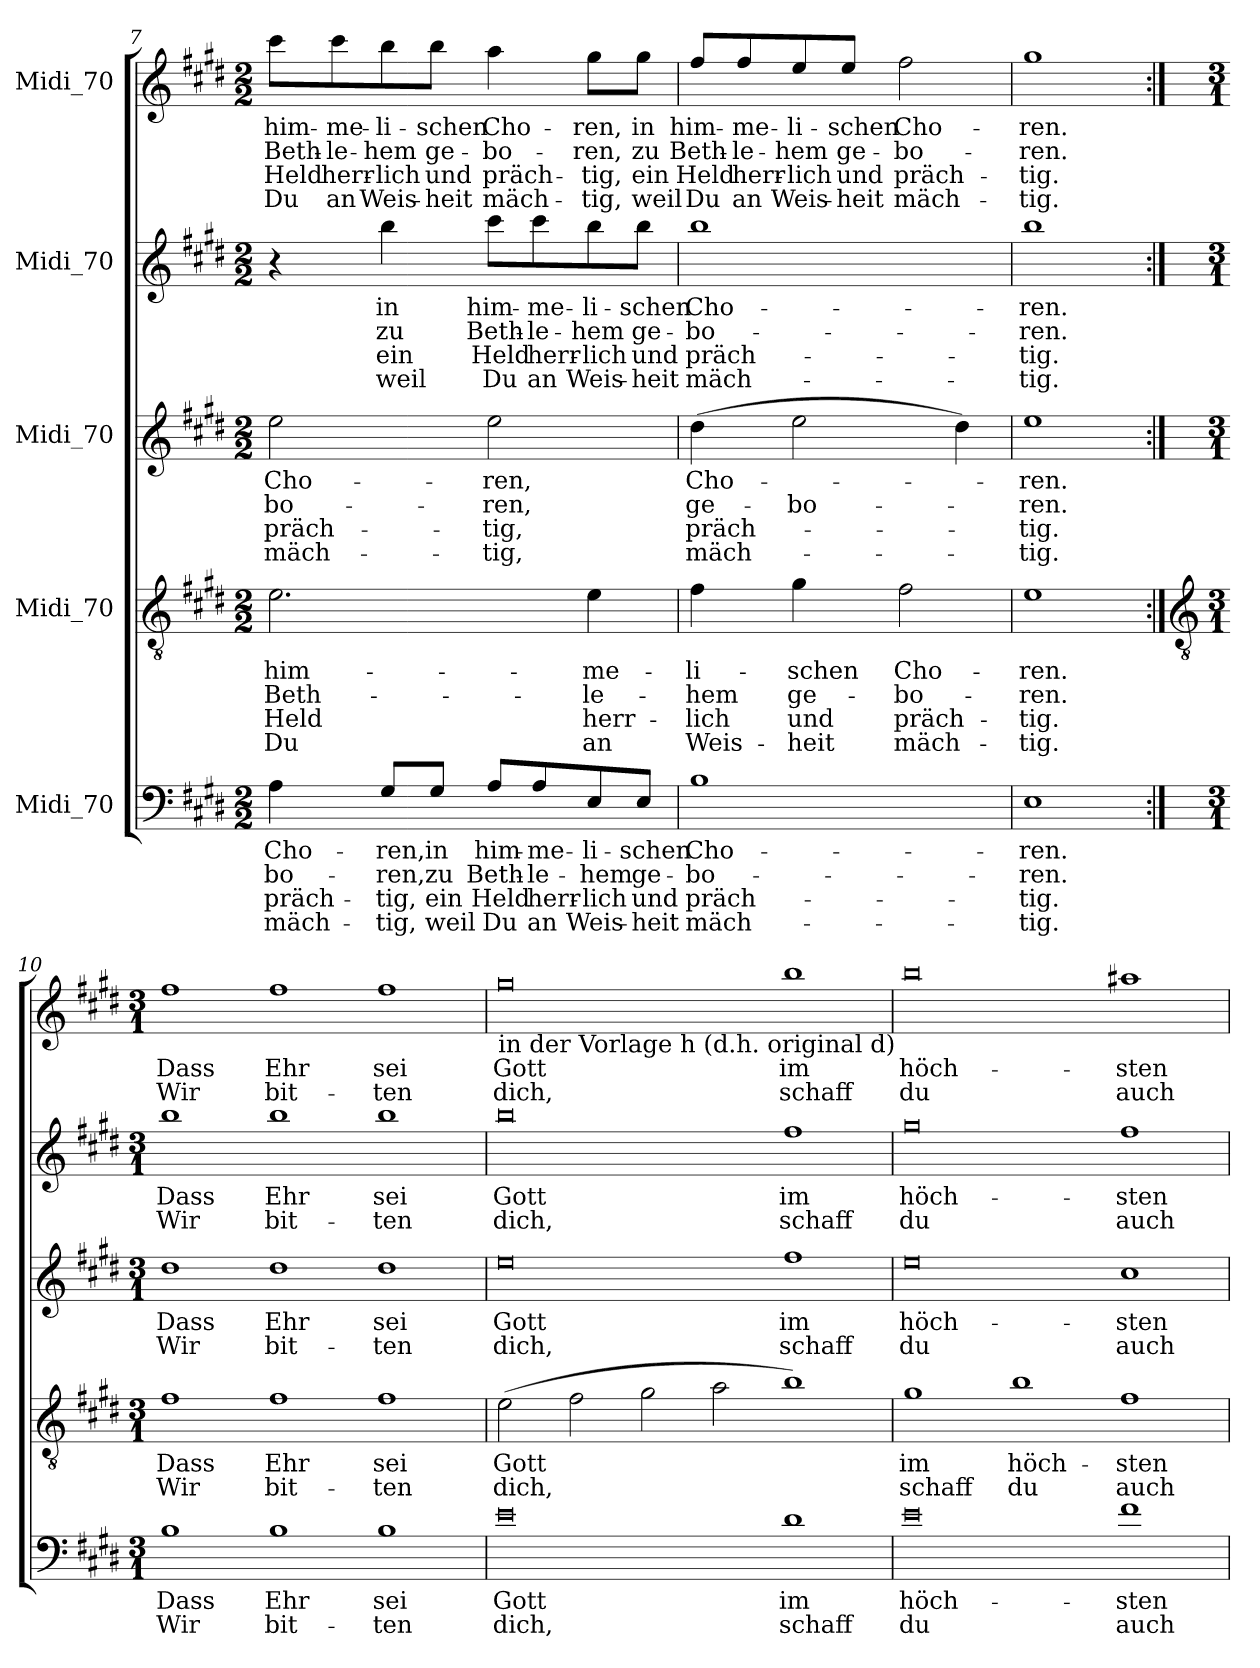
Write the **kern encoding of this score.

**kern	**text	**text	**text	**text	**kern	**text	**text	**text	**text	**kern	**text	**text	**text	**text	**kern	**text	**text	**text	**text	**kern	**text	**text	**text	**text
*part5	*part5	*part5	*part5	*part5	*part4	*part4	*part4	*part4	*part4	*part3	*part3	*part3	*part3	*part3	*part2	*part2	*part2	*part2	*part2	*part1	*part1	*part1	*part1	*part1
*staff5	*staff5	*staff5	*staff5	*staff5	*staff4	*staff4	*staff4	*staff4	*staff4	*staff3	*staff3	*staff3	*staff3	*staff3	*staff2	*staff2	*staff2	*staff2	*staff2	*staff1	*staff1	*staff1	*staff1	*staff1
*I"Midi_70	*	*	*	*	*I"Midi_70	*	*	*	*	*I"Midi_70	*	*	*	*	*I"Midi_70	*	*	*	*	*I"Midi_70	*	*	*	*
*clefF4	*	*	*	*	*clefGv2	*	*	*	*	*clefG2	*	*	*	*	*clefG2	*	*	*	*	*clefG2	*	*	*	*
*ITrd4c7	*	*	*	*	*ITrd4c7	*	*	*	*	*ITrd4c7	*	*	*	*	*ITrd4c7	*	*	*	*	*ITrd4c7	*	*	*	*
*k[f#c#g#]	*	*	*	*	*k[f#c#g#]	*	*	*	*	*k[f#c#g#]	*	*	*	*	*k[f#c#g#]	*	*	*	*	*k[f#c#g#]	*	*	*	*
*A:	*	*	*	*	*A:	*	*	*	*	*A:	*	*	*	*	*A:	*	*	*	*	*A:	*	*	*	*
*M2/2	*	*	*	*	*M2/2	*	*	*	*	*M2/2	*	*	*	*	*M2/2	*	*	*	*	*M2/2	*	*	*	*
=7	=7	=7	=7	=7	=7	=7	=7	=7	=7	=7	=7	=7	=7	=7	=7	=7	=7	=7	=7	=7	=7	=7	=7	=7
!	!LO:LY:b	!LO:LY:b	!LO:LY:b	!LO:LY:b	!	!LO:LY:b	!LO:LY:b	!LO:LY:b	!LO:LY:b	!	!LO:LY:b	!LO:LY:b	!LO:LY:b	!LO:LY:b	!	!	!	!	!	!	!LO:LY:b	!LO:LY:b	!LO:LY:b	!LO:LY:b
4D	Cho-	-bo-	-präch-	-mäch-	2.A	him-	-Beth-	-Held	Du	2a	Cho-	-bo-	-präch-	-mäch-	4r	.	.	.	.	8ff#\L	him-	-Beth-	-Held	Du
!	!	!	!	!	!	!	!	!	!	!	!	!	!	!	!	!	!	!	!	!	!LO:LY:b	!LO:LY:b	!LO:LY:b	!LO:LY:b
.	.	.	.	.	.	.	.	.	.	.	.	.	.	.	.	.	.	.	.	8ff#\	me-	-le-	-herr-	-an
!	!LO:LY:b	!LO:LY:b	!LO:LY:b	!LO:LY:b	!	!	!	!	!	!	!	!	!	!	!	!LO:LY:b	!LO:LY:b	!LO:LY:b	!LO:LY:b	!	!LO:LY:b	!LO:LY:b	!LO:LY:b	!LO:LY:b
8C#/L	-ren,	ren,	tig,	tig,	.	.	.	.	.	.	.	.	.	.	4ee	in	zu	ein	weil	8ee\	li-	-hem	lich	Weis-
!	!LO:LY:b	!LO:LY:b	!LO:LY:b	!LO:LY:b	!	!	!	!	!	!	!	!	!	!	!	!	!	!	!	!	!LO:LY:b	!LO:LY:b	!LO:LY:b	!LO:LY:b
8C#/J	in	zu	ein	weil	.	.	.	.	.	.	.	.	.	.	.	.	.	.	.	8ee\J	-schen	ge-	-und	heit
!	!LO:LY:b	!LO:LY:b	!LO:LY:b	!LO:LY:b	!	!	!	!	!	!	!LO:LY:b	!LO:LY:b	!LO:LY:b	!LO:LY:b	!	!LO:LY:b	!LO:LY:b	!LO:LY:b	!LO:LY:b	!	!LO:LY:b	!LO:LY:b	!LO:LY:b	!LO:LY:b
8D/L	him-	-Beth-	-Held	Du	.	.	.	.	.	2a	-ren,	ren,	tig,	tig,	8ff#\L	him-	-Beth-	-Held	Du	4dd	Cho-	-bo-	-präch-	-mäch-
!	!LO:LY:b	!LO:LY:b	!LO:LY:b	!LO:LY:b	!	!	!	!	!	!	!	!	!	!	!	!LO:LY:b	!LO:LY:b	!LO:LY:b	!LO:LY:b	!	!	!	!	!
8D/	me-	-le-	-herr-	-an	.	.	.	.	.	.	.	.	.	.	8ff#\	me-	-le-	-herr-	-an	.	.	.	.	.
!	!LO:LY:b	!LO:LY:b	!LO:LY:b	!LO:LY:b	!	!LO:LY:b	!LO:LY:b	!LO:LY:b	!LO:LY:b	!	!	!	!	!	!	!LO:LY:b	!LO:LY:b	!LO:LY:b	!LO:LY:b	!	!LO:LY:b	!LO:LY:b	!LO:LY:b	!LO:LY:b
8AA/	li-	-hem	lich	Weis-	4A	me-	-le-	-herr-	-an	.	.	.	.	.	8ee\	li-	-hem	lich	Weis-	8cc#\L	-ren,	ren,	tig,	tig,
!	!LO:LY:b	!LO:LY:b	!LO:LY:b	!LO:LY:b	!	!	!	!	!	!	!	!	!	!	!	!LO:LY:b	!LO:LY:b	!LO:LY:b	!LO:LY:b	!	!LO:LY:b	!LO:LY:b	!LO:LY:b	!LO:LY:b
8AA/J	-schen	ge-	-und	heit	.	.	.	.	.	.	.	.	.	.	8ee\J	-schen	ge-	-und	heit	8cc#\J	in	zu	ein	weil
=8	=8	=8	=8	=8	=8	=8	=8	=8	=8	=8	=8	=8	=8	=8	=8	=8	=8	=8	=8	=8	=8	=8	=8	=8
!	!LO:LY:b	!LO:LY:b	!LO:LY:b	!LO:LY:b	!	!LO:LY:b	!LO:LY:b	!LO:LY:b	!LO:LY:b	!	!LO:LY:b	!LO:LY:b	!LO:LY:b	!LO:LY:b	!	!LO:LY:b	!LO:LY:b	!LO:LY:b	!LO:LY:b	!	!LO:LY:b	!LO:LY:b	!LO:LY:b	!LO:LY:b
1E	Cho-	-bo-	-präch-	-mäch-	4B	li-	-hem	lich	Weis-	(<4g#	Cho-	-ge-	-präch-	-mäch-	1ee	Cho-	-bo-	-präch-	-mäch-	8b/L	him-	-Beth-	-Held	Du
!	!	!	!	!	!	!	!	!	!	!	!	!	!	!	!	!	!	!	!	!	!LO:LY:b	!LO:LY:b	!LO:LY:b	!LO:LY:b
.	.	.	.	.	.	.	.	.	.	.	.	.	.	.	.	.	.	.	.	8b/	me-	-le-	-herr-	-an
!	!	!	!	!	!	!LO:LY:b	!LO:LY:b	!LO:LY:b	!LO:LY:b	!	!	!LO:LY:b	!	!	!	!	!	!	!	!	!LO:LY:b	!LO:LY:b	!LO:LY:b	!LO:LY:b
.	.	.	.	.	4c#	-schen	ge-	-und	heit	2a	.	-bo-	.	.	.	.	.	.	.	8a/	li-	-hem	lich	Weis-
!	!	!	!	!	!	!	!	!	!	!	!	!	!	!	!	!	!	!	!	!	!LO:LY:b	!LO:LY:b	!LO:LY:b	!LO:LY:b
.	.	.	.	.	.	.	.	.	.	.	.	.	.	.	.	.	.	.	.	8a/J	-schen	ge-	-und	heit
!	!	!	!	!	!	!LO:LY:b	!LO:LY:b	!LO:LY:b	!LO:LY:b	!	!	!	!	!	!	!	!	!	!	!	!LO:LY:b	!LO:LY:b	!LO:LY:b	!LO:LY:b
.	.	.	.	.	2B	Cho-	-bo-	-präch-	-mäch-	.	.	.	.	.	.	.	.	.	.	2b	Cho-	-bo-	-präch-	-mäch-
.	.	.	.	.	.	.	.	.	.	4g#)	.	.	.	.	.	.	.	.	.	.	.	.	.	.
=9	=9	=9	=9	=9	=9	=9	=9	=9	=9	=9	=9	=9	=9	=9	=9	=9	=9	=9	=9	=9	=9	=9	=9	=9
!	!LO:LY:b	!LO:LY:b	!LO:LY:b	!LO:LY:b	!	!LO:LY:b	!LO:LY:b	!LO:LY:b	!LO:LY:b	!	!LO:LY:b	!LO:LY:b	!LO:LY:b	!LO:LY:b	!	!LO:LY:b	!LO:LY:b	!LO:LY:b	!LO:LY:b	!	!LO:LY:b	!LO:LY:b	!LO:LY:b	!LO:LY:b
1AA	-ren.	ren.	tig.	tig.	1A	-ren.	ren.	tig.	tig.	1a	-ren.	ren.	tig.	tig.	1ee	-ren.	ren.	tig.	tig.	1cc#	-ren.	ren.	tig.	tig.
!!LO:LB:g=z
=10:|!	=10:|!	=10:|!	=10:|!	=10:|!	=10:|!	=10:|!	=10:|!	=10:|!	=10:|!	=10:|!	=10:|!	=10:|!	=10:|!	=10:|!	=10:|!	=10:|!	=10:|!	=10:|!	=10:|!	=10:|!	=10:|!	=10:|!	=10:|!	=10:|!
*	*	*	*	*	*clefGv2	*	*	*	*	*	*	*	*	*	*	*	*	*	*	*	*	*	*	*
*M3/1	*	*	*	*	*M3/1	*	*	*	*	*M3/1	*	*	*	*	*M3/1	*	*	*	*	*M3/1	*	*	*	*
!	!LO:LY:b	!LO:LY:b	!	!	!	!LO:LY:b	!LO:LY:b	!	!	!	!LO:LY:b	!LO:LY:b	!	!	!	!LO:LY:b	!LO:LY:b	!	!	!	!LO:LY:b	!LO:LY:b	!	!
1E	Dass	Wir	.	.	1B	Dass	Wir	.	.	1g#	Dass	Wir	.	.	1ee	Dass	Wir	.	.	1b	Dass	Wir	.	.
!	!LO:LY:b	!LO:LY:b	!	!	!	!LO:LY:b	!LO:LY:b	!	!	!	!LO:LY:b	!LO:LY:b	!	!	!	!LO:LY:b	!LO:LY:b	!	!	!	!LO:LY:b	!LO:LY:b	!	!
1E	Ehr	bit-	.	.	1B	Ehr	bit-	.	.	1g#	Ehr	bit-	.	.	1ee	Ehr	bit-	.	.	1b	Ehr	bit-	.	.
!	!LO:LY:b	!LO:LY:b	!	!	!	!LO:LY:b	!LO:LY:b	!	!	!	!LO:LY:b	!LO:LY:b	!	!	!	!LO:LY:b	!LO:LY:b	!	!	!	!LO:LY:b	!LO:LY:b	!	!
1E	-sei	ten	.	.	1B	-sei	ten	.	.	1g#	-sei	ten	.	.	1ee	-sei	ten	.	.	1b	-sei	ten	.	.
=11	=11	=11	=11	=11	=11	=11	=11	=11	=11	=11	=11	=11	=11	=11	=11	=11	=11	=11	=11	=11	=11	=11	=11	=11
!	!	!	!	!	!	!	!	!	!	!	!	!	!	!	!	!	!	!	!	!LO:TX:b:t=in der Vorlage h (d.h. original d)	!	!	!	!
!	!LO:LY:b	!LO:LY:b	!	!	!	!LO:LY:b	!LO:LY:b	!	!	!	!LO:LY:b	!LO:LY:b	!	!	!	!LO:LY:b	!LO:LY:b	!	!	!	!LO:LY:b	!LO:LY:b	!	!
0A	Gott	dich,	.	.	(>2A	Gott	dich,	.	.	0a	Gott	dich,	.	.	0ee	Gott	dich,	.	.	0cc#	Gott	dich,	.	.
.	.	.	.	.	2B	.	.	.	.	.	.	.	.	.	.	.	.	.	.	.	.	.	.	.
.	.	.	.	.	2c#	.	.	.	.	.	.	.	.	.	.	.	.	.	.	.	.	.	.	.
.	.	.	.	.	2d	.	.	.	.	.	.	.	.	.	.	.	.	.	.	.	.	.	.	.
!	!LO:LY:b	!LO:LY:b	!	!	!	!	!	!	!	!	!LO:LY:b	!LO:LY:b	!	!	!	!LO:LY:b	!LO:LY:b	!	!	!	!LO:LY:b	!LO:LY:b	!	!
1G#	im	schaff	.	.	1e)	.	.	.	.	1b	im	schaff	.	.	1b	im	schaff	.	.	1ee	im	schaff	.	.
=12	=12	=12	=12	=12	=12	=12	=12	=12	=12	=12	=12	=12	=12	=12	=12	=12	=12	=12	=12	=12	=12	=12	=12	=12
!	!LO:LY:b	!LO:LY:b	!	!	!	!LO:LY:b	!LO:LY:b	!	!	!	!LO:LY:b	!LO:LY:b	!	!	!	!LO:LY:b	!LO:LY:b	!	!	!	!LO:LY:b	!LO:LY:b	!	!
0A	höch-	-du	.	.	1c#	im	schaff	.	.	0a	höch-	-du	.	.	0cc#	höch-	-du	.	.	0ee	höch-	-du	.	.
!	!	!	!	!	!	!LO:LY:b	!LO:LY:b	!	!	!	!	!	!	!	!	!	!	!	!	!	!	!	!	!
.	.	.	.	.	1e	höch-	-du	.	.	.	.	.	.	.	.	.	.	.	.	.	.	.	.	.
!	!LO:LY:b	!LO:LY:b	!	!	!	!LO:LY:b	!LO:LY:b	!	!	!	!LO:LY:b	!LO:LY:b	!	!	!	!LO:LY:b	!LO:LY:b	!	!	!	!LO:LY:b	!LO:LY:b	!	!
1B	sten	auch	.	.	1B	sten	auch	.	.	1f#	sten	auch	.	.	1b	sten	auch	.	.	1dd#X	sten	auch	.	.
=	=	=	=	=	=	=	=	=	=	=	=	=	=	=	=	=	=	=	=	=	=	=	=	=
*-	*-	*-	*-	*-	*-	*-	*-	*-	*-	*-	*-	*-	*-	*-	*-	*-	*-	*-	*-	*-	*-	*-	*-	*-
